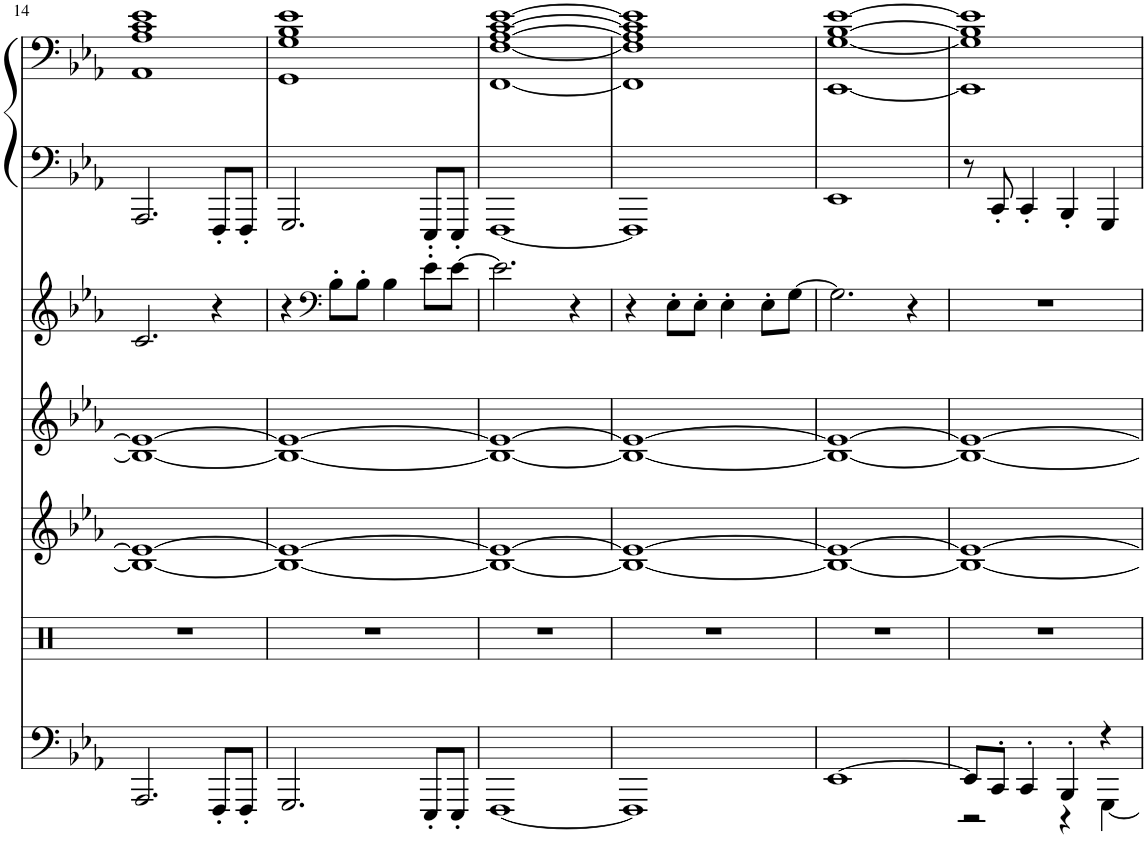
**kern	**kern	**kern	**kern	**kern	**kern	**kern
*part6	*part5	*part4	*part3	*part2	*part1	*part1
*staff7	*staff6	*staff5	*staff4	*staff3	*staff2	*staff1
*I"Slap Bass 1	*I"Percussion	*I"Rock Organ	*I"Warm Pad	*I"Tenor Sax	*I"E.Grand	*
*	*	*	*	*I'T Sax	*	*
!!LO:PB:g=z
*clefF4	*clefX	*clefG2	*clefG2	*clefG2	*clefF4	*clefF4
*	*	*	*	*Trd8c14	*	*
*k[b-e-a-]	*k[]	*k[b-e-a-]	*k[b-e-a-]	*k[b-e-a-]	*k[b-e-a-]	*k[b-e-a-]
*M4/4	*M4/4	*M4/4	*M4/4	*M4/4	*M4/4	*M4/4
=14	=14	=14	=14	=14	=14	=14
2.AAA-/	1r	1B-_ 1e-_	1B-_ 1e-_	2.c/	2.AAA-/	1AA- 1A- 1c 1e-
8FFF'/L	.	.	.	4r	8FFF'/L	.
8FFF'/J	.	.	.	.	8FFF'/J	.
=15	=15	=15	=15	=15	=15	=15
2.GGG/	1r	1B-_ 1e-_	1B-_ 1e-_	4r	2.GGG/	1GG 1G 1B- 1e-
*	*	*	*	*clefF4	*	*
.	.	.	.	8B-'\L	.	.
.	.	.	.	8B-'\J	.	.
.	.	.	.	4B-\	.	.
8EEE-'/L	.	.	.	8e-'\L	8EEE-'/L	.
8EEE-'/J	.	.	.	[8e-\J	8EEE-'/J	.
=16	=16	=16	=16	=16	=16	=16
[1FFF	1r	1B-_ 1e-_	1B-_ 1e-_	2.e-\]	[1FFF	[1FF [1F [1A- [1c [1e-
.	.	.	.	4r	.	.
=17	=17	=17	=17	=17	=17	=17
1FFF]	1r	1B-_ 1e-_	1B-_ 1e-_	4r	1FFF]	1FF] 1F] 1A-] 1c] 1e-]
.	.	.	.	8E-'\L	.	.
.	.	.	.	8E-'\J	.	.
.	.	.	.	4E-'\	.	.
.	.	.	.	8E-'\L	.	.
.	.	.	.	[8G\J	.	.
=18	=18	=18	=18	=18	=18	=18
[1EE-	1r	1B-_ 1e-_	1B-_ 1e-_	2.G\]	1EE-	[1EE- [1G [1B- [1e-
.	.	.	.	4r	.	.
=19	=19	=19	=19	=19	=19	=19
*^	*	*	*	*	*	*
8EE-/L]	2r	1r	1B-_ 1e-_	1B-_ 1e-_	1r	8r	1EE-] 1G] 1B-] 1e-]
8CC'/J	.	.	.	.	.	8CC'/	.
4CC'/	.	.	.	.	.	4CC'/	.
4BBB-'/	4r	.	.	.	.	4BBB-'/	.
4r	[4GGG\	.	.	.	.	4GGG/	.
*v	*v	*	*	*	*	*	*
=	=	=	=	=	=	=
*-	*-	*-	*-	*-	*-	*-
